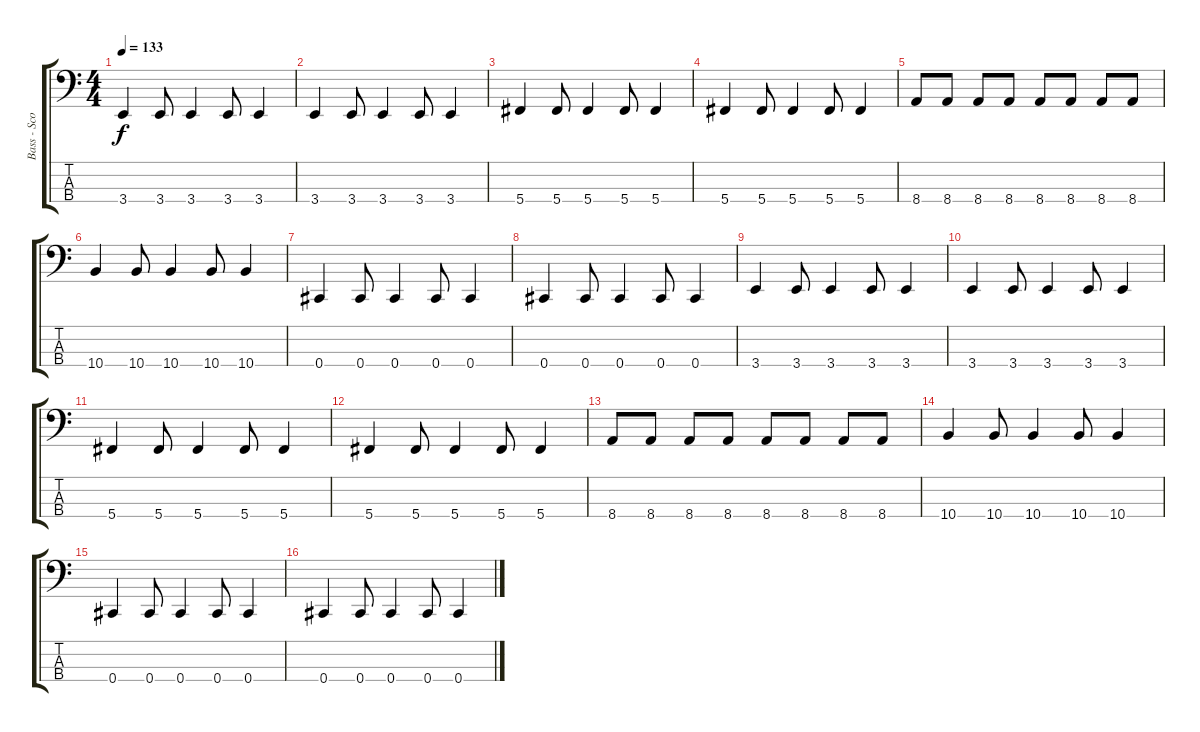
\track ("Bass - Scott Lucas" "Bass - Sco") {instrument fretlessbass}
\staff {score tabs}
\tuning (Gb2 Db2 Ab1 Db1) {hide}
\ts (4 4)
\tempo 133
\clef f4
\ks c
3.4.4{dy f} 3.4.8 3.4.4 3.4.8 3.4.4 |
3.4.4 3.4.8 3.4.4 3.4.8 3.4.4 |
5.4.4 5.4.8 5.4.4 5.4.8 5.4.4 |
5.4.4 5.4.8 5.4.4 5.4.8 5.4.4 |
8.4.8 8.4.8 8.4.8 8.4.8 8.4.8 8.4.8 8.4.8 8.4.8 |
10.4.4 10.4.8 10.4.4 10.4.8 10.4.4 |
0.4.4 0.4.8 0.4.4 0.4.8 0.4.4 |
0.4.4 0.4.8 0.4.4 0.4.8 0.4.4 |
3.4.4 3.4.8 3.4.4 3.4.8 3.4.4 |
3.4.4 3.4.8 3.4.4 3.4.8 3.4.4 |
5.4.4 5.4.8 5.4.4 5.4.8 5.4.4 |
5.4.4 5.4.8 5.4.4 5.4.8 5.4.4 |
8.4.8 8.4.8 8.4.8 8.4.8 8.4.8 8.4.8 8.4.8 8.4.8 |
10.4.4 10.4.8 10.4.4 10.4.8 10.4.4 |
0.4.4 0.4.8 0.4.4 0.4.8 0.4.4 |
0.4.4 0.4.8 0.4.4 0.4.8 0.4.4
